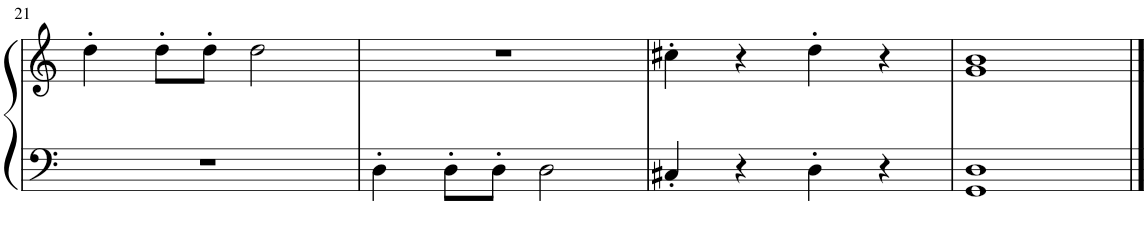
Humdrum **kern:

**kern	**kern
*part1	*part1
*staff2	*staff1
*I"Piano	*
*I'Pno.	*
!!LO:PB:g=z
*clefF4	*clefG2
*k[]	*k[]
*M4/4	*M4/4
=21	=21
1r	4dd'\
.	8dd'\L
.	8dd'\J
.	2dd\
=22	=22
4D'\	1r
8D'\L	.
8D'\J	.
2D\	.
=23	=23
4C#X'/	4cc#X'\
4r	4r
4D'\	4dd'\
4r	4r
=24	=24
1GG 1D	1g 1b
==	==
*-	*-
